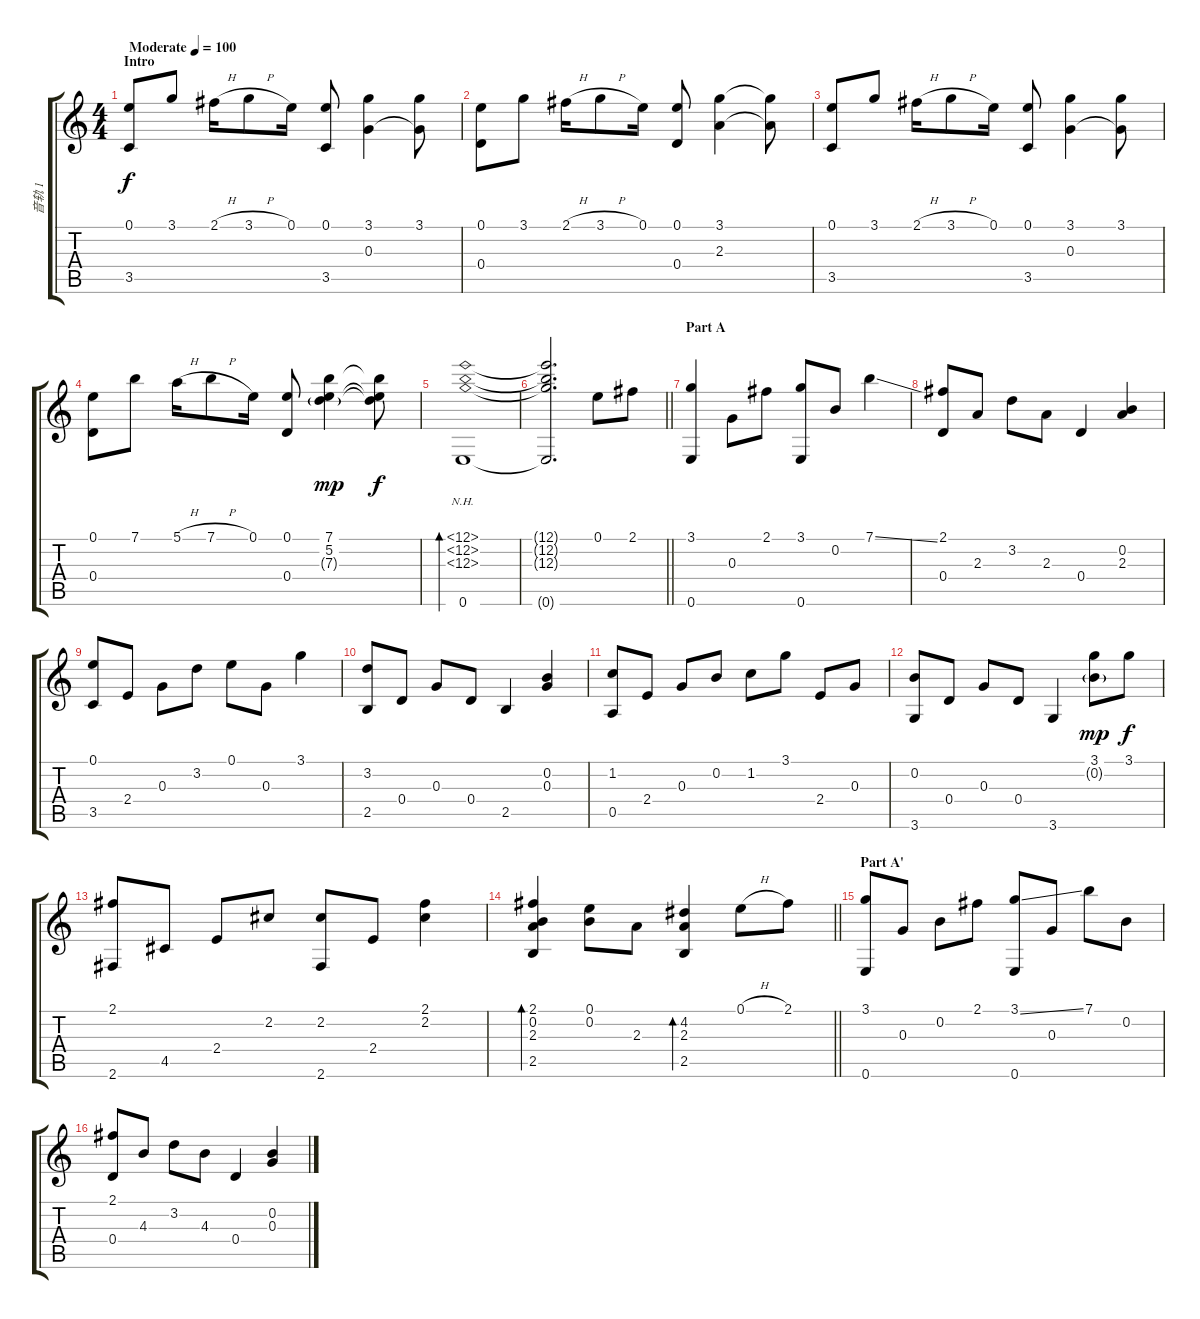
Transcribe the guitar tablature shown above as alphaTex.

\track ("音轨 1" "音轨 1") {instrument acousticguitarsteel}
\staff {score tabs}
\tuning (E4 B3 G3 D3 A2 E2) {hide}
\ts (4 4)
\section ("" "Intro")
\tempo (100 "Moderate")
\clef g2
\ks c
(0.1 3.5).8{dy f instrument acousticguitarsteel} 3.1.8 2.1{h}.16 3.1{h}.8 0.1.16 (0.1 3.5).8 (3.1 0.3).4 (3.1 0.3{t}).8 |
(0.1 0.4).8 3.1.8 2.1{h}.16 3.1{h}.8 0.1.16 (0.1 0.4).8 (3.1 2.3).4 (3.1{t} 2.3{t}).8 |
(0.1 3.5).8 3.1.8 2.1{h}.16 3.1{h}.8 0.1.16 (0.1 3.5).8 (3.1 0.3).4 (3.1 0.3{t}).8 |
(0.1 0.4).8 7.1.8 5.1{h}.16 7.1{h}.8 0.1.16 (0.1 0.4).8 (7.1 5.2 7.3{g}).4{dy mp} (7.1{t} 5.2{t} 7.3{t}).8{dy f} |
(12.1{nh} 12.2{nh} 12.3{nh} 0.6).1{bd 240} |
\barLineRight lightlight
(12.1{t} 12.2{t} 12.3{t} 0.6{t}).2{d} 0.1.8 2.1.8 |
\section ("" "Part A")
(3.1 0.6).4 0.3.8 2.1.8 (3.1 0.6).8 0.2.8 7.1{ss}.4 |
(2.1 0.4).8 2.3.8 3.2.8 2.3.8 0.4.4 (0.2 2.3).4 |
(0.1 3.5).8 2.4.8 0.3.8 3.2.8 0.1.8 0.3.8 3.1.4 |
(3.2 2.5).8 0.4.8 0.3.8 0.4.8 2.5.4 (0.2 0.3).4 |
(1.2 0.5).8 2.4.8 0.3.8 0.2.8 1.2.8 3.1.8 2.4.8 0.3.8 |
(0.2 3.6).8 0.4.8 0.3.8 0.4.8 3.6.4 (3.1 0.2{g}).8{dy mp} 3.1.8{dy f} |
(2.1 2.6).8 4.5.8 2.4.8 2.2.8 (2.2 2.6).8 2.4.8 (2.1 2.2).4 |
\barLineRight lightlight
(2.1 0.2 2.3 2.5).4{bd 240} (0.1 0.2).8 2.3.8 (4.2 2.3 2.5).4{bd 240} 0.1{h}.8 2.1.8 |
\section ("" "Part A'")
(3.1 0.6).8 0.3.8 0.2.8 2.1.8 (3.1{ss} 0.6).8 0.3.8 7.1.8 0.2.8 |
(2.1 0.4).8 4.3.8 3.2.8 4.3.8 0.4.4 (0.2 0.3).4
